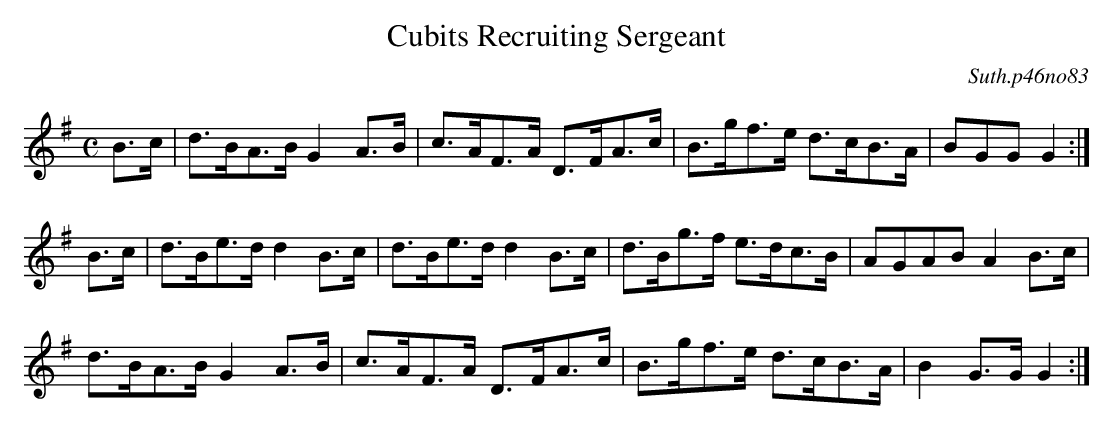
X:1
T:Cubits Recruiting Sergeant
C:Suth.p46no83
M:C
L:1/8
K:G
B>c|d>BA>B G2A>B|c>AF>A D>FA>c|B>gf>e d>cB>A|BGGG2:|
B>c|d>Be>d d2B>c|d>Be>d d2 B>c|d>Bg>f e>dc>B|AGAB A2B>c|
d>BA>B G2A>B|c>AF>A D>FA>c|B>gf>e d>cB>A|B2G>GG2:|
